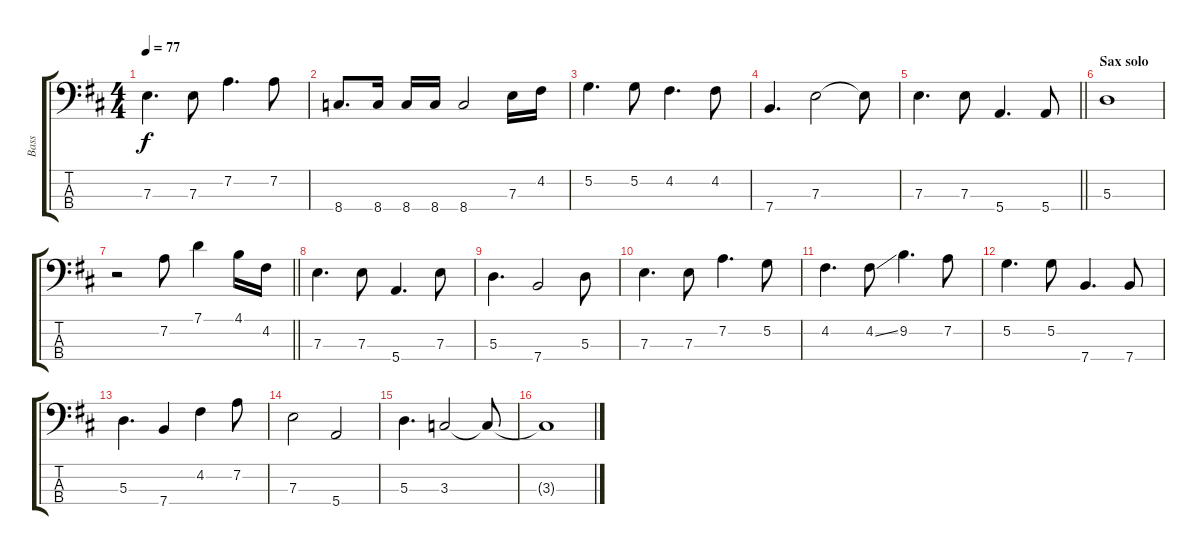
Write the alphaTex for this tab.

\track ("Bass" "Bass") {instrument electricbassfinger}
\staff {score tabs}
\tuning (G2 D2 A1 E1) {hide}
\ts (4 4)
\tempo 77
\clef f4
\ks d
7.3.4{d dy f} 7.3.8 7.2.4{d} 7.2.8 |
8.4.8{d} 8.4.16 8.4.16 8.4.16 8.4.2 7.3.16 4.2.16 |
5.2.4{d} 5.2.8 4.2.4{d} 4.2.8 |
7.4.4{d} 7.3.2 7.3{t}.8 |
\barLineRight lightlight
7.3.4{d} 7.3.8 5.4.4{d} 5.4.8 |
\section ("" "Sax solo")
5.3.1 |
\barLineRight lightlight
r.2 7.2.8 7.1.4 4.1.16 4.2.16 |
7.3.4{d} 7.3.8 5.4.4{d} 7.3.8 |
5.3.4{d} 7.4.2 5.3.8 |
7.3.4{d} 7.3.8 7.2.4{d} 5.2.8 |
4.2.4{d} 4.2{ss}.8 9.2.4{d} 7.2.8 |
5.2.4{d} 5.2.8 7.4.4{d} 7.4.8 |
5.3.4{d} 7.4.4 4.2.4 7.2.8 |
7.3.2 5.4.2 |
5.3.4{d} 3.3.2 3.3{t}.8 |
3.3{t}.1{volume 0}
